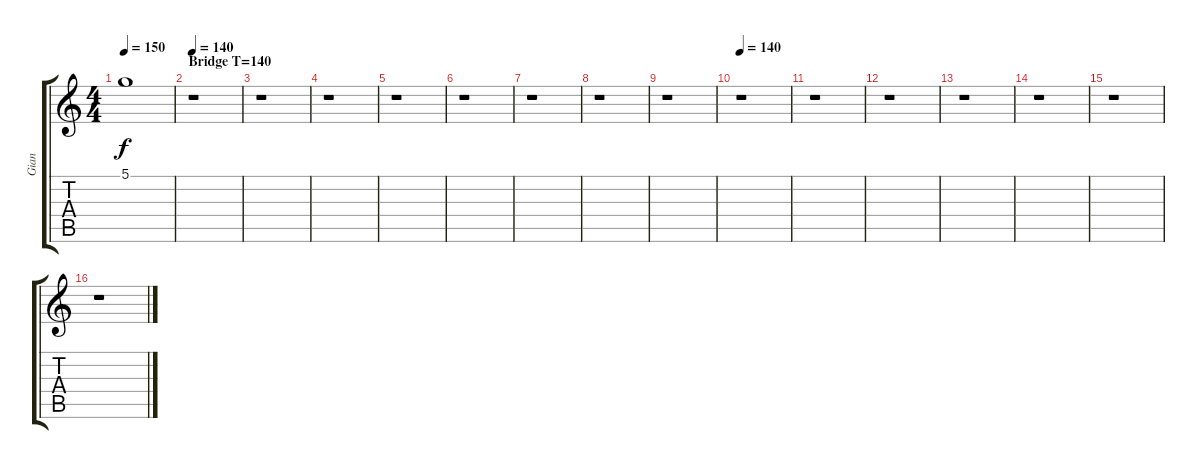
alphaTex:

\track ("Gian" "Gian") {instrument distortionguitar}
\staff {score tabs}
\tuning (D4 A3 F3 C3 G2 D2) {hide}
\ts (4 4)
\tempo 150
\clef g2
\ks c
5.1.1{dy f instrument electricguitarjazz} |
\section ("" "Bridge T=140")
\tempo 140
r.1 |
r.1 |
r.1 |
r.1 |
r.1 |
r.1 |
r.1 |
r.1 |
\tempo 140
r.1 |
r.1 |
r.1 |
r.1 |
r.1 |
r.1 |
r.1
